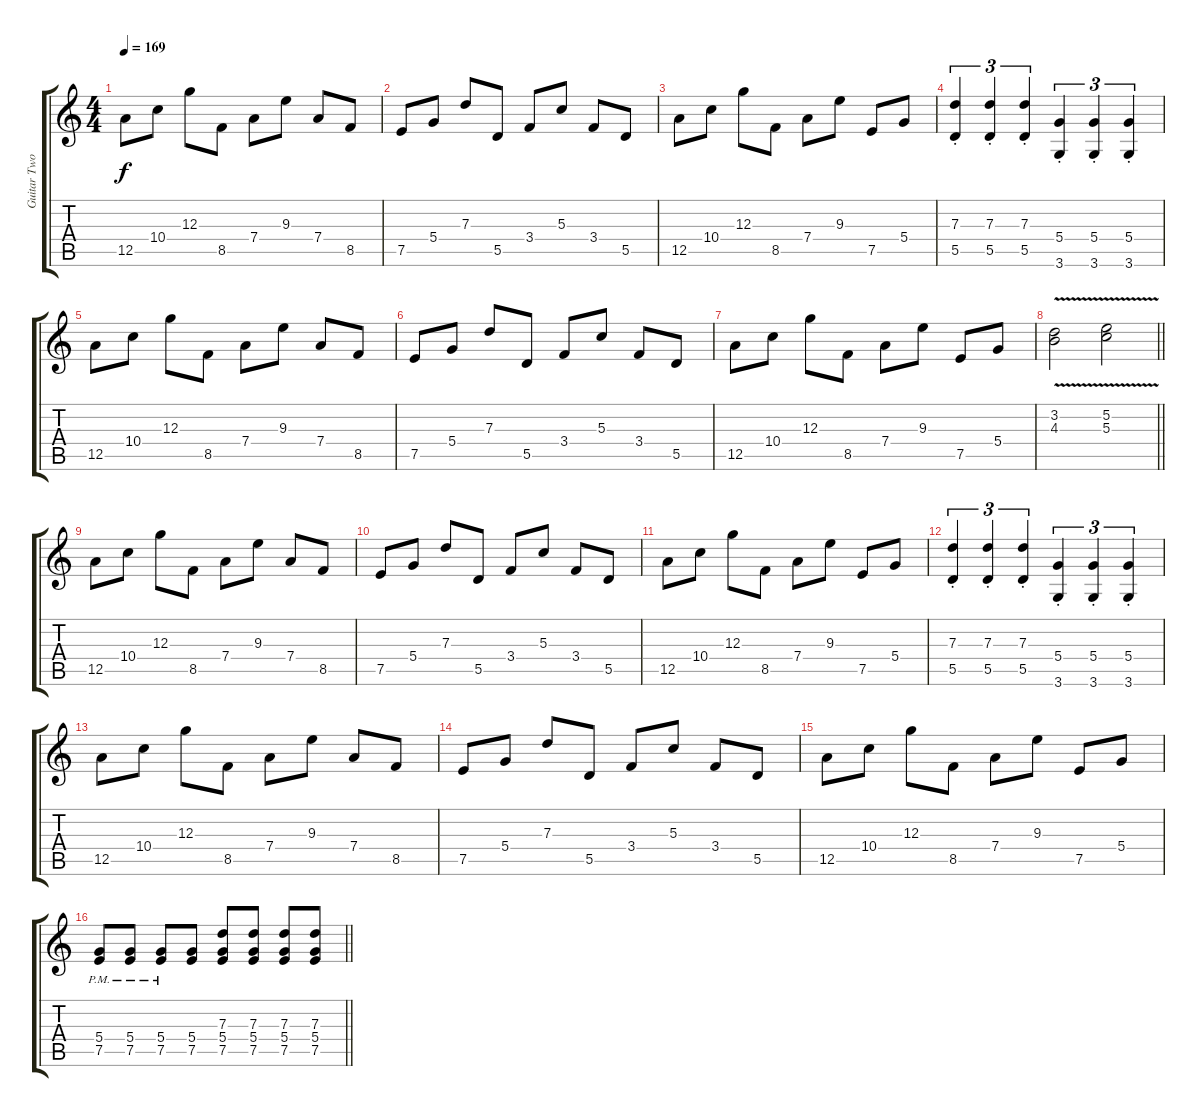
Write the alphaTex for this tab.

\track ("Guitar Two [Thomas Erak Studio]" "Guitar Two") {instrument overdrivenguitar}
\staff {score tabs}
\tuning (E4 B3 G3 D3 A2 E2) {hide}
\ts (4 4)
\tempo 169
\clef g2
\ks c
12.5.8{dy f} 10.4.8 12.3.8 8.5.8 7.4.8 9.3.8 7.4.8 8.5.8 |
7.5.8 5.4.8 7.3.8 5.5.8 3.4.8 5.3.8 3.4.8 5.5.8 |
12.5.8 10.4.8 12.3.8 8.5.8 7.4.8 9.3.8 7.5.8 5.4.8 |
(7.3{st} 5.5{st}).4{tu (3 2)} (7.3{st} 5.5{st}).4{tu (3 2)} (7.3{st} 5.5{st}).4{tu (3 2)} (5.4{st} 3.6{st}).4{tu (3 2)} (5.4{st} 3.6{st}).4{tu (3 2)} (5.4{st} 3.6{st}).4{tu (3 2)} |
12.5.8 10.4.8 12.3.8 8.5.8 7.4.8 9.3.8 7.4.8 8.5.8 |
7.5.8 5.4.8 7.3.8 5.5.8 3.4.8 5.3.8 3.4.8 5.5.8 |
12.5.8 10.4.8 12.3.8 8.5.8 7.4.8 9.3.8 7.5.8 5.4.8 |
\barLineRight lightlight
(3.2{v} 4.3{v}).2 (5.2{v} 5.3{v}).2 |
12.5.8 10.4.8 12.3.8 8.5.8 7.4.8 9.3.8 7.4.8 8.5.8 |
7.5.8 5.4.8 7.3.8 5.5.8 3.4.8 5.3.8 3.4.8 5.5.8 |
12.5.8 10.4.8 12.3.8 8.5.8 7.4.8 9.3.8 7.5.8 5.4.8 |
(7.3{st} 5.5{st}).4{tu (3 2)} (7.3{st} 5.5{st}).4{tu (3 2)} (7.3{st} 5.5{st}).4{tu (3 2)} (5.4{st} 3.6{st}).4{tu (3 2)} (5.4{st} 3.6{st}).4{tu (3 2)} (5.4{st} 3.6{st}).4{tu (3 2)} |
12.5.8 10.4.8 12.3.8 8.5.8 7.4.8 9.3.8 7.4.8 8.5.8 |
7.5.8 5.4.8 7.3.8 5.5.8 3.4.8 5.3.8 3.4.8 5.5.8 |
12.5.8 10.4.8 12.3.8 8.5.8 7.4.8 9.3.8 7.5.8 5.4.8 |
\barLineRight lightlight
(5.4{pm} 7.5{pm}).8 (5.4{pm} 7.5{pm}).8 (5.4{pm} 7.5{pm}).8 (5.4 7.5).8 (7.3 5.4 7.5).8 (7.3 5.4 7.5).8 (7.3 5.4 7.5).8 (7.3 5.4 7.5).8
